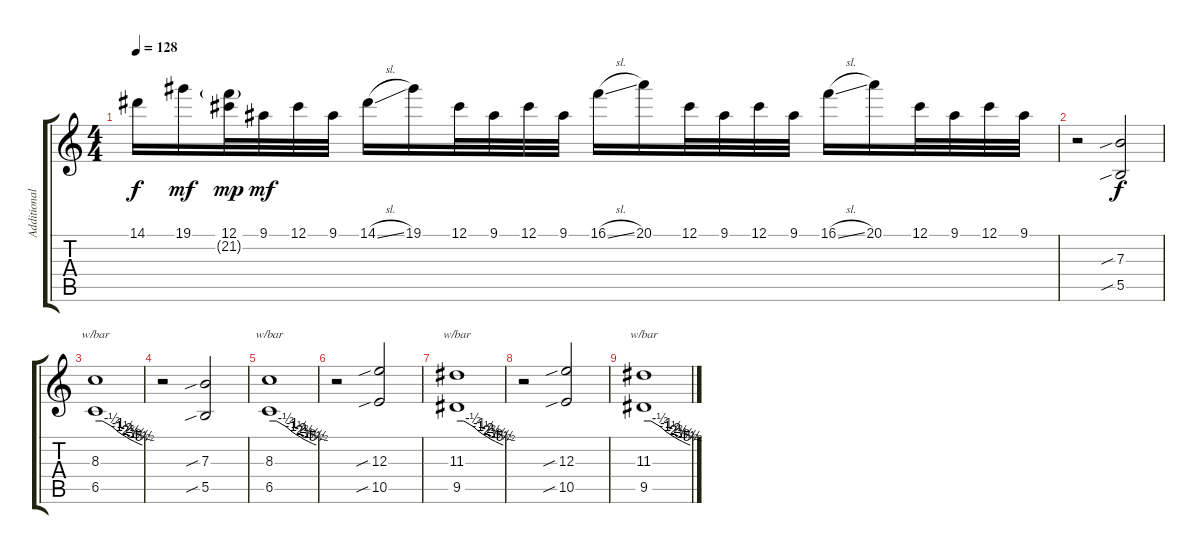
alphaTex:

\track ("Additional guita 2" "Additional") {instrument distortionguitar}
\staff {score tabs}
\tuning (Db4 Ab3 E3 B2 Gb2 Db2) {hide}
\ts (4 4)
\tempo 128
\clef g2
\ks c
14.1{t}.16{dy f} 19.1.16{dy mf} (12.1 21.2{g}).32{dy mp} 9.1.32{dy mf} 12.1.32 9.1.32 14.1{sl}.16 19.1.16 12.1.32 9.1.32 12.1.32 9.1.32 16.1{sl}.16 20.1.16 12.1.32 9.1.32 12.1.32 9.1.32 16.1{sl}.16 20.1.16 12.1.32 9.1.32 12.1.32 9.1.32 |
r.2{volume 13} (7.3{sib} 5.5{sib}).2{dy f} |
(8.3 6.5).1{tbe (custom default 0 0 9 0 21 -2 29 -4 35 -6 40 -8 43 -10 50 -14 55 -18 60 -22)} |
r.2 (7.3{sib} 5.5{sib}).2 |
(8.3 6.5).1{tbe (custom default 0 0 9 0 21 -2 29 -4 35 -6 40 -8 43 -10 50 -14 55 -18 60 -22)} |
r.2 (12.3{sib} 10.5{sib}).2 |
(11.3 9.5).1{tbe (custom default 0 0 9 0 21 -2 29 -4 35 -6 40 -8 43 -10 50 -14 55 -18 60 -22)} |
r.2 (12.3{sib} 10.5{sib}).2 |
(11.3 9.5).1{tbe (custom default 0 0 9 0 21 -2 29 -4 35 -6 40 -8 43 -10 50 -14 55 -18 60 -22)}
